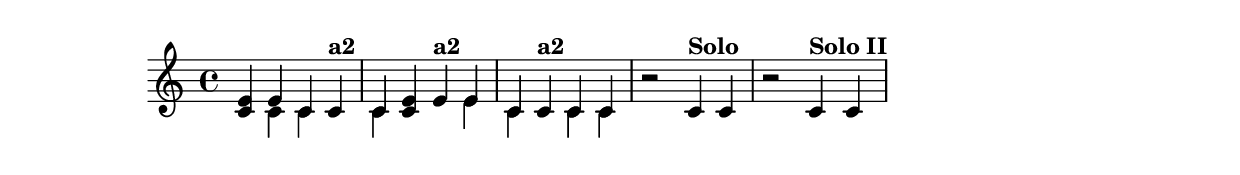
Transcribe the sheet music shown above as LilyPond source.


\header {
  texidoc ="Overrides for the part-combiner, affecting only one moment.
  The @code{partcombine...Once} override applies only to one moment, after which the
  old override -- if any -- is in effect again.
"
}

\layout { ragged-right = ##t }

\version "2.13.36"

mI = \relative c' {
	e4 e \partcombineApartOnce c c |
	\partcombineApart c \partcombineChordsOnce e e e |
	c \partcombineUnisonoOnce c c c |
	\partcombineAutomatic \partcombineSoloIOnce r2 c4 c |
	\partcombineSoloIIOnce R1 |
}
mII = \relative c' {
	c4 \partcombineApartOnce c c c |
	c c \partcombineAutomaticOnce e e |
	c c c c |
	R1 |
	r2 c4 c |
}

\score {
	\new Staff \partcombine \mI \mII
}
